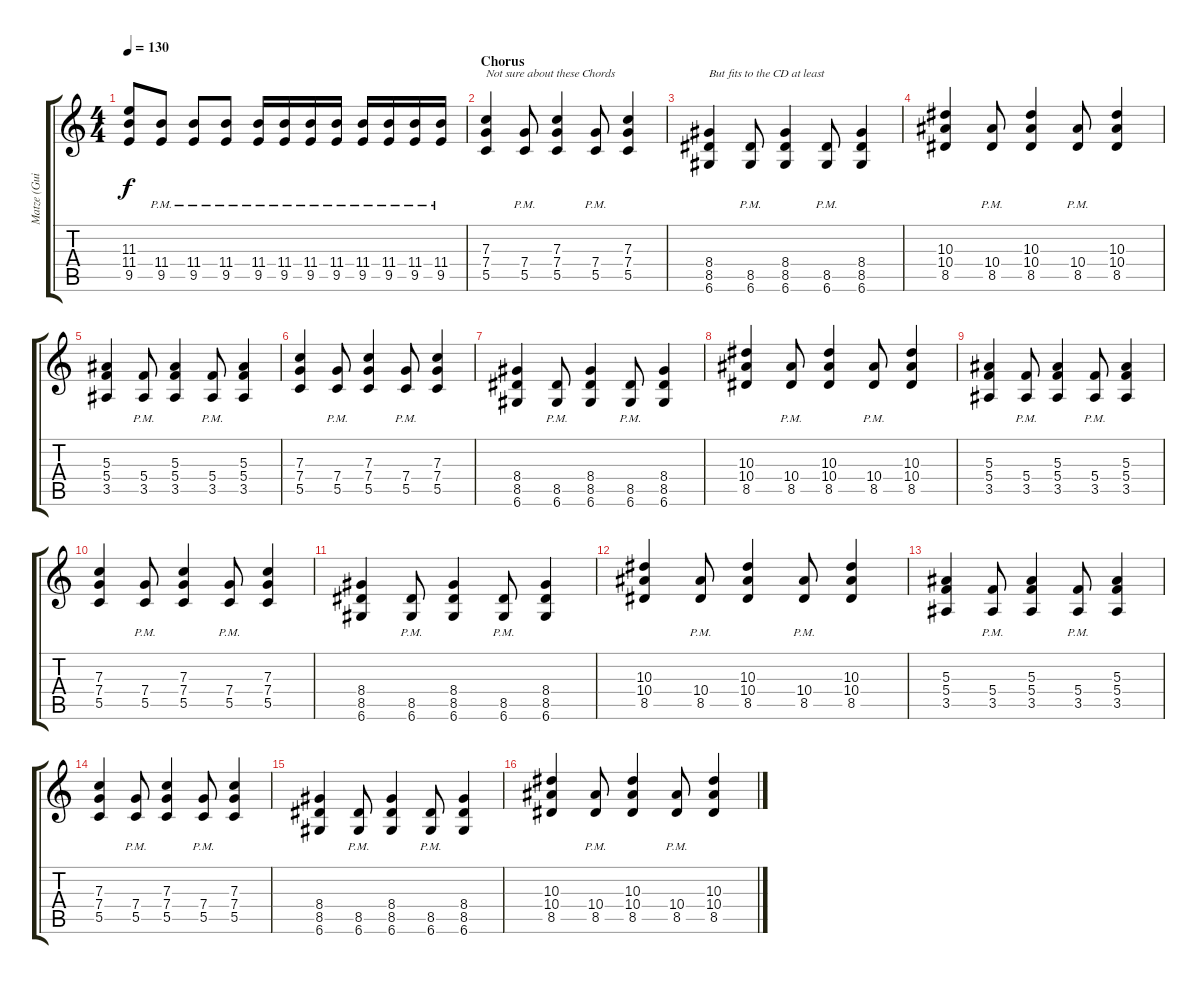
\track ("Matze (Guitars)" "Matze (Gui") {instrument distortionguitar}
\staff {score tabs}
\tuning (D4 A3 F3 C3 G2 D2) {hide}
\ts (4 4)
\tempo 130
\clef g2
\ks c
(11.3 11.4 9.5).8{dy f} (11.4{pm} 9.5{pm}).8 (11.4{pm} 9.5{pm}).8 (11.4{pm} 9.5{pm}).8 (11.4{pm} 9.5{pm}).16 (11.4{pm} 9.5{pm}).16 (11.4{pm} 9.5{pm}).16 (11.4{pm} 9.5{pm}).16 (11.4{pm} 9.5{pm}).16 (11.4{pm} 9.5{pm}).16 (11.4{pm} 9.5{pm}).16 (11.4{pm} 9.5{pm}).16 |
\section ("" "Chorus")
(7.3 7.4 5.5).4{txt "Not sure about these Chords"} (7.4{pm} 5.5{pm}).8 (7.3 7.4 5.5).4 (7.4{pm} 5.5{pm}).8 (7.3 7.4 5.5).4 |
(8.4 8.5 6.6).4{txt "But fits to the CD at least"} (8.5{pm} 6.6{pm}).8 (8.4 8.5 6.6).4 (8.5{pm} 6.6{pm}).8 (8.4 8.5 6.6).4 |
(10.3 10.4 8.5).4 (10.4{pm} 8.5{pm}).8 (10.3 10.4 8.5).4 (10.4{pm} 8.5{pm}).8 (10.3 10.4 8.5).4 |
(5.3 5.4 3.5).4 (5.4{pm} 3.5{pm}).8 (5.3 5.4 3.5).4 (5.4{pm} 3.5{pm}).8 (5.3 5.4 3.5).4 |
\section ("" "")
(7.3 7.4 5.5).4 (7.4{pm} 5.5{pm}).8 (7.3 7.4 5.5).4 (7.4{pm} 5.5{pm}).8 (7.3 7.4 5.5).4 |
(8.4 8.5 6.6).4 (8.5{pm} 6.6{pm}).8 (8.4 8.5 6.6).4 (8.5{pm} 6.6{pm}).8 (8.4 8.5 6.6).4 |
(10.3 10.4 8.5).4 (10.4{pm} 8.5{pm}).8 (10.3 10.4 8.5).4 (10.4{pm} 8.5{pm}).8 (10.3 10.4 8.5).4 |
(5.3 5.4 3.5).4 (5.4{pm} 3.5{pm}).8 (5.3 5.4 3.5).4 (5.4{pm} 3.5{pm}).8 (5.3 5.4 3.5).4 |
\section ("" "")
(7.3 7.4 5.5).4 (7.4{pm} 5.5{pm}).8 (7.3 7.4 5.5).4 (7.4{pm} 5.5{pm}).8 (7.3 7.4 5.5).4 |
(8.4 8.5 6.6).4 (8.5{pm} 6.6{pm}).8 (8.4 8.5 6.6).4 (8.5{pm} 6.6{pm}).8 (8.4 8.5 6.6).4 |
(10.3 10.4 8.5).4 (10.4{pm} 8.5{pm}).8 (10.3 10.4 8.5).4 (10.4{pm} 8.5{pm}).8 (10.3 10.4 8.5).4 |
(5.3 5.4 3.5).4 (5.4{pm} 3.5{pm}).8 (5.3 5.4 3.5).4 (5.4{pm} 3.5{pm}).8 (5.3 5.4 3.5).4 |
\section ("" "")
(7.3 7.4 5.5).4 (7.4{pm} 5.5{pm}).8 (7.3 7.4 5.5).4 (7.4{pm} 5.5{pm}).8 (7.3 7.4 5.5).4 |
(8.4 8.5 6.6).4 (8.5{pm} 6.6{pm}).8 (8.4 8.5 6.6).4 (8.5{pm} 6.6{pm}).8 (8.4 8.5 6.6).4 |
(10.3 10.4 8.5).4 (10.4{pm} 8.5{pm}).8 (10.3 10.4 8.5).4 (10.4{pm} 8.5{pm}).8 (10.3 10.4 8.5).4
